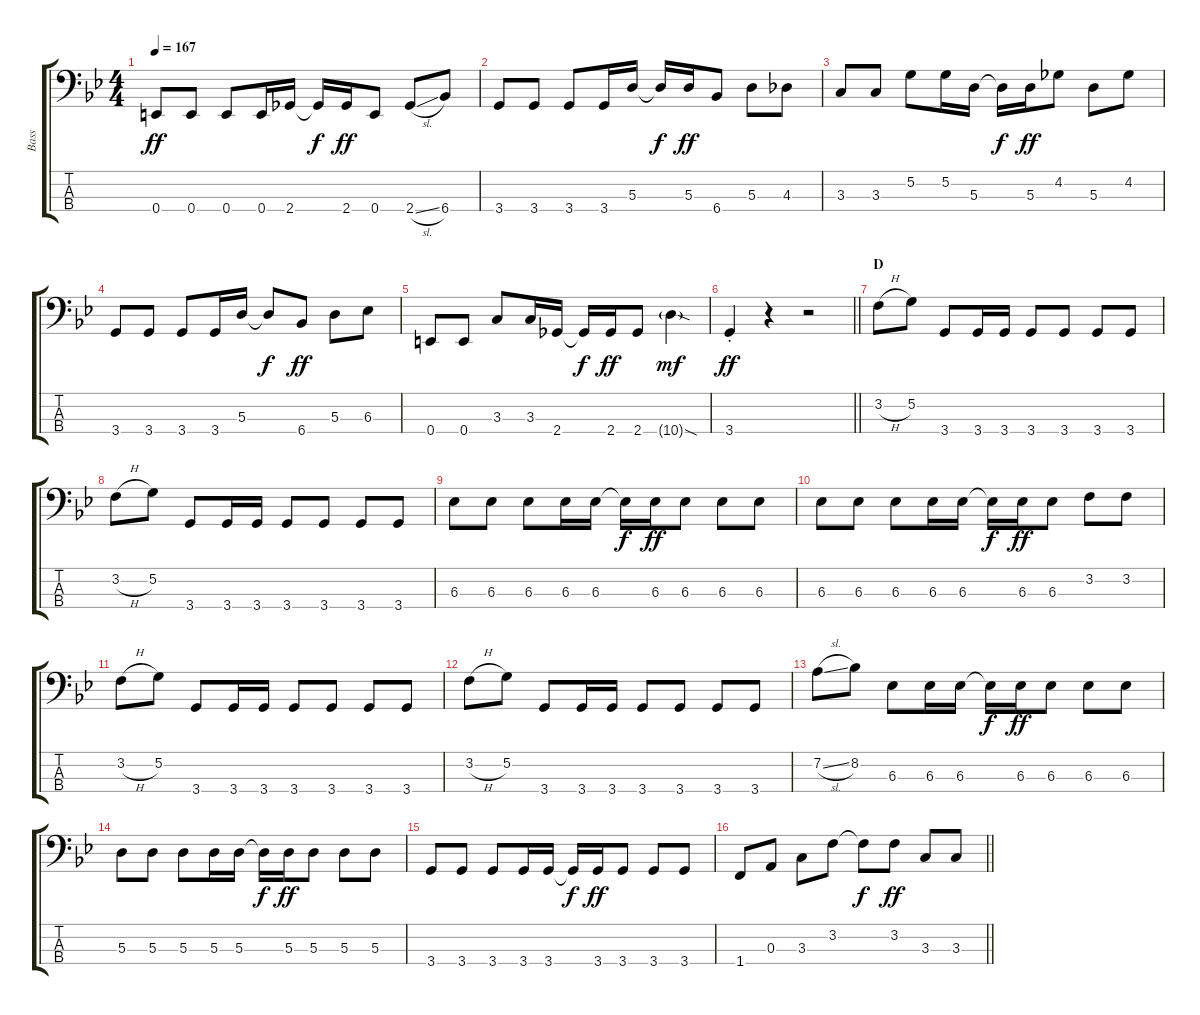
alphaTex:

\track ("Bass" "Bass") {instrument electricbasspick}
\staff {score tabs}
\tuning (G2 D2 A1 E1) {hide}
\ts (4 4)
\tempo 167
\clef f4
\ks bb
0.4.8{dy ff} 0.4.8 0.4.8 0.4.16 2.4.16 2.4{t}.16{dy f} 2.4.16{dy ff} 0.4.8 2.4{sl}.8 6.4.8 |
3.4.8 3.4.8 3.4.8 3.4.16 5.3.16 5.3{t}.16{dy f} 5.3.16{dy ff} 6.4.8 5.3.8 4.3.8 |
3.3.8 3.3.8 5.2.8 5.2.16 5.3.16 5.3{t}.16{dy f} 5.3.16{dy ff} 4.2.8 5.3.8 4.2.8 |
3.4.8 3.4.8 3.4.8 3.4.16 5.3.16 5.3{t}.8{dy f} 6.4.8{dy ff} 5.3.8 6.3.8 |
0.4.8 0.4.8 3.3.8 3.3.16 2.4.16 2.4{t}.16{dy f} 2.4.16{dy ff} 2.4.8 10.4{sod g}.4{dy mf} |
\barLineRight lightlight
3.4{st}.4{dy ff} r.4 r.2 |
\section ("" "D")
3.2{h}.8 5.2.8 3.4.8 3.4.16 3.4.16 3.4.8 3.4.8 3.4.8 3.4.8 |
3.2{h}.8 5.2.8 3.4.8 3.4.16 3.4.16 3.4.8 3.4.8 3.4.8 3.4.8 |
6.3.8 6.3.8 6.3.8 6.3.16 6.3.16 6.3{t}.16{dy f} 6.3.16{dy ff} 6.3.8 6.3.8 6.3.8 |
6.3.8 6.3.8 6.3.8 6.3.16 6.3.16 6.3{t}.16{dy f} 6.3.16{dy ff} 6.3.8 3.2.8 3.2.8 |
3.2{h}.8 5.2.8 3.4.8 3.4.16 3.4.16 3.4.8 3.4.8 3.4.8 3.4.8 |
3.2{h}.8 5.2.8 3.4.8 3.4.16 3.4.16 3.4.8 3.4.8 3.4.8 3.4.8 |
7.2{sl}.8 8.2.8 6.3.8 6.3.16 6.3.16 6.3{t}.16{dy f} 6.3.16{dy ff} 6.3.8 6.3.8 6.3.8 |
5.3.8 5.3.8 5.3.8 5.3.16 5.3.16 5.3{t}.16{dy f} 5.3.16{dy ff} 5.3.8 5.3.8 5.3.8 |
3.4.8 3.4.8 3.4.8 3.4.16 3.4.16 3.4{t}.16{dy f} 3.4.16{dy ff} 3.4.8 3.4.8 3.4.8 |
\barLineRight lightlight
1.4.8 0.3.8 3.3.8 3.2.8 3.2{t}.8{dy f} 3.2.8{dy ff} 3.3.8 3.3.8
